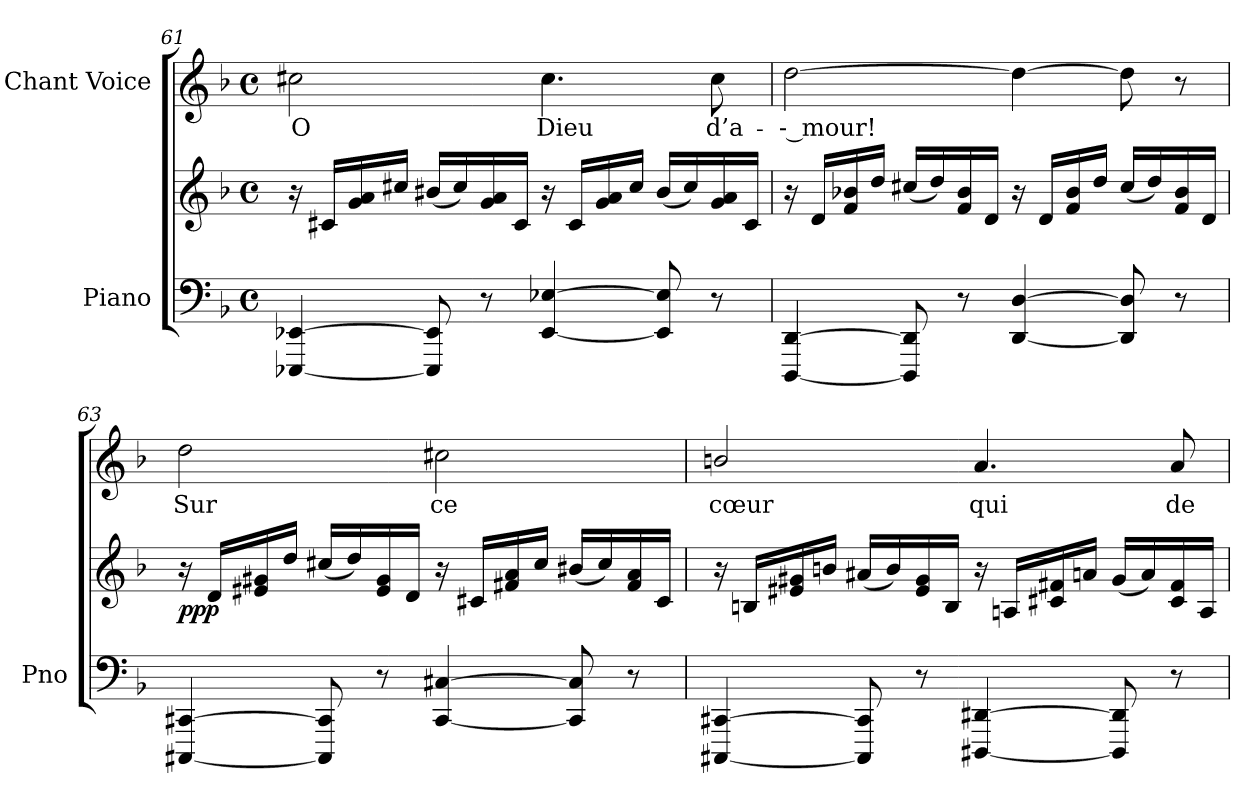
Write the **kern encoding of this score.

**kern	**kern	**dynam	**kern	**text
*part2	*part2	*part2	*part1	*part1
*staff3	*staff2	*staff2/3	*staff1	*staff1
*I"Piano	*	*	*I"Chant Voice	*
*I'Pno	*	*	*	*
*clefF4	*clefG2	*	*clefG2	*
*k[b-]	*k[b-]	*	*k[b-]	*
*M4/4	*M4/4	*	*M4/4	*
*met(c)	*met(c)	*	*met(c)	*
=61	=61	=61	=61	=61
[4EEE-X/ [4EE-X/	16r	.	2cc#X\	O
.	16c#X/LL	.	.	.
.	16g/ 16a/	.	.	.
.	16cc#X/JJ	.	.	.
8EEE-/] 8EE-/]	(16b#X/LL	.	.	.
.	16cc#/)	.	.	.
8r	16g/ 16a/	.	.	.
.	16c#/JJ	.	.	.
[4EE-/ [4E-X/	16r	.	4.cc#\	Dieu
.	16c#/LL	.	.	.
.	16g/ 16a/	.	.	.
.	16cc#/JJ	.	.	.
8EE-/] 8E-/]	(16b#/LL	.	.	.
.	16cc#/)	.	.	.
8r	16g/ 16a/	.	8cc#\	d’a-
.	16c#/JJ	.	.	.
=62	=62	=62	=62	=62
[4DDD/ [4DD/	16r	.	[2dd\	-- mour!
.	16d/LL	.	.	.
.	16f/ 16b-X/	.	.	.
.	16dd/JJ	.	.	.
8DDD/] 8DD/]	(16cc#X/LL	.	.	.
.	16dd/)	.	.	.
8r	16f/ 16b-/	.	.	.
.	16d/JJ	.	.	.
[4DD/ [4D/	16r	.	4dd\_	.
.	16d/LL	.	.	.
.	16f/ 16b-/	.	.	.
.	16dd/JJ	.	.	.
8DD/] 8D/]	(16cc#/LL	.	8dd\]	.
.	16dd/)	.	.	.
8r	16f/ 16b-/	.	8r	.
.	16d/JJ	.	.	.
=63	=63	=63	=63	=63
!	!	!LO:DY:b	!	!
[4CCC#X/ [4CC#X/	16r	ppp	2dd\	Sur
.	16d/LL	.	.	.
.	16e#X/ 16g#X/	.	.	.
.	16dd/JJ	.	.	.
8CCC#/] 8CC#/]	(16cc#X/LL	.	.	.
.	16dd/)	.	.	.
8r	16e#/ 16g#/	.	.	.
.	16d/JJ	.	.	.
[4CC#/ [4C#X/	16r	.	2cc#X\	ce
.	16c#X/LL	.	.	.
.	16f#X/ 16a/	.	.	.
.	16cc#/JJ	.	.	.
8CC#/] 8C#/]	(16b#X/LL	.	.	.
.	16cc#/)	.	.	.
8r	16f#/ 16a/	.	.	.
.	16c#/JJ	.	.	.
=64	=64	=64	=64	=64
[4CCC#X/ [4CC#X/	16r	.	2bn/	cœur
.	16Bn/LL	.	.	.
.	16e#X/ 16g#X/	.	.	.
.	16bn/JJ	.	.	.
8CCC#/] 8CC#/]	(16a#X/LL	.	.	.
.	16b/)	.	.	.
8r	16e#/ 16g#/	.	.	.
.	16B/JJ	.	.	.
[4DDD#X/ [4DD#X/	16r	.	4.a/	qui
.	16An/LL	.	.	.
.	16c#X/ 16f#X/	.	.	.
.	16an/JJ	.	.	.
8DDD#/] 8DD#/]	(16g#/LL	.	.	.
.	16a/)	.	.	.
8r	16c#/ 16f#/	.	8a/	de-
.	16A/JJ	.	.	.
=	=	=	=	=
*-	*-	*-	*-	*-
